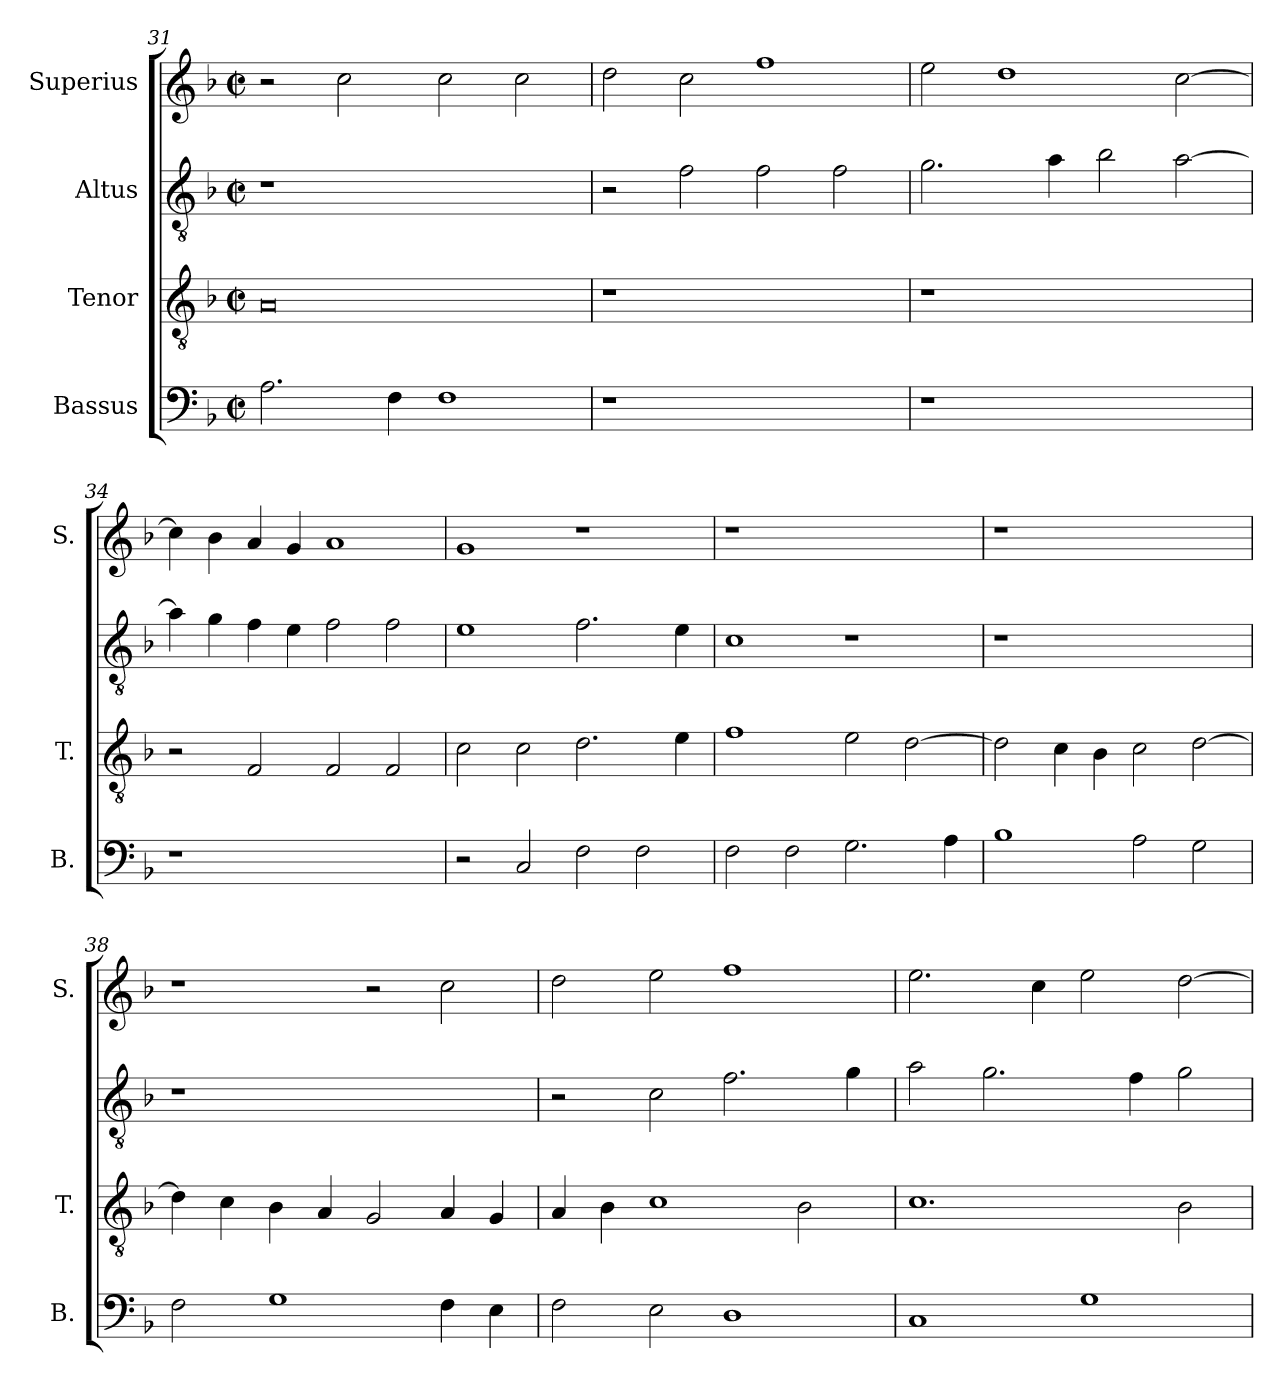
**kern	**kern	**kern	**kern
*part4	*part3	*part2	*part1
*staff4	*staff3	*staff2	*staff1
*I"Bassus	*I"Tenor	*I"Altus	*I"Superius
*I'B.	*I'T.	*	*I'S.
!!LO:PB:g=z
*clefF4	*clefGv2	*clefGv2	*clefG2
*	*ITrd7c12	*ITrd7c12	*
*k[b-]	*k[b-]	*k[b-]	*k[b-]
*F:	*F:	*F:	*F:
*M2/2	*M2/2	*M2/2	*M2/2
*met(c|)	*met(c|)	*met(c|)	*met(c|)
=31	=31	=31	=31
!	!	!LO:N:vis=1	!
2.Ai\	0AAi	1r	2r
.	.	.	2cci\
4Fi\	.	.	.
1Fi	.	1ryy	2cci\
.	.	.	2cci\
=32	=32	=32	=32
!LO:N:vis=1	!LO:N:vis=1	!	!
1r	1r	2r	2ddi\
.	.	2Fi\	2cci\
1ryy	1ryy	2Fi\	1ffi
.	.	2Fi\	.
=33	=33	=33	=33
!LO:N:vis=1	!LO:N:vis=1	!	!
1r	1r	2.Gi\	2eei\
.	.	.	1ddi
.	.	4Ai\	.
1ryy	1ryy	2B-i\	.
.	.	[>2Ai\	[>2cci\
=34	=34	=34	=34
!LO:N:vis=1	!	!	!
1r	2r	4Ai\]	4cci\]
.	.	4Gi\	4b-i\
.	2FFi/	4Fi\	4ai/
.	.	4Ei\	4gi/
1ryy	2FFi/	2Fi\	1ai
.	2FFi/	2Fi\	.
=35	=35	=35	=35
2r	2Ci\	1Ei	1gi
2Ci/	2Ci\	.	.
2Fi\	2.Di\	2.Fi\	1r
2Fi\	.	.	.
.	4Ei\	4Ei\	.
!!LO:LB:g=z
=36	=36	=36	=36
!	!	!	!LO:N:vis=1
2Fi\	1Fi	1Ci	1r
2Fi\	.	.	.
2.Gi\	2Ei\	1r	1ryy
.	[>2Di\	.	.
4Ai\	.	.	.
=37	=37	=37	=37
!	!	!LO:N:vis=1	!LO:N:vis=1
1B-i	2Di\]	1r	1r
.	4Ci\	.	.
.	4BB-i\	.	.
2Ai\	2Ci\	1ryy	1ryy
2Gi\	[>2Di\	.	.
=38	=38	=38	=38
!	!	!LO:N:vis=1	!
2Fi\	4Di\]	1r	1r
.	4Ci\	.	.
1Gi	4BB-i\	.	.
.	4AAi/	.	.
.	2GGi/	1ryy	2r
4Fi\	4AAi/	.	2cci\
4Ei\	4GGi/	.	.
=39	=39	=39	=39
2Fi\	4AAi/	2r	2ddi\
.	4BB-i\	.	.
2Ei\	1Ci	2Ci\	2eei\
1Di	.	2.Fi\	1ffi
.	2BB-i\	.	.
.	.	4Gi\	.
=40	=40	=40	=40
1Ci	1.Ci	2Ai\	2.eei\
.	.	2.Gi\	.
.	.	.	4cci\
1Gi	.	.	2eei\
.	.	4Fi\	.
.	2BB-i\	2Gi\	[>2ddi\
=	=	=	=
*-	*-	*-	*-
